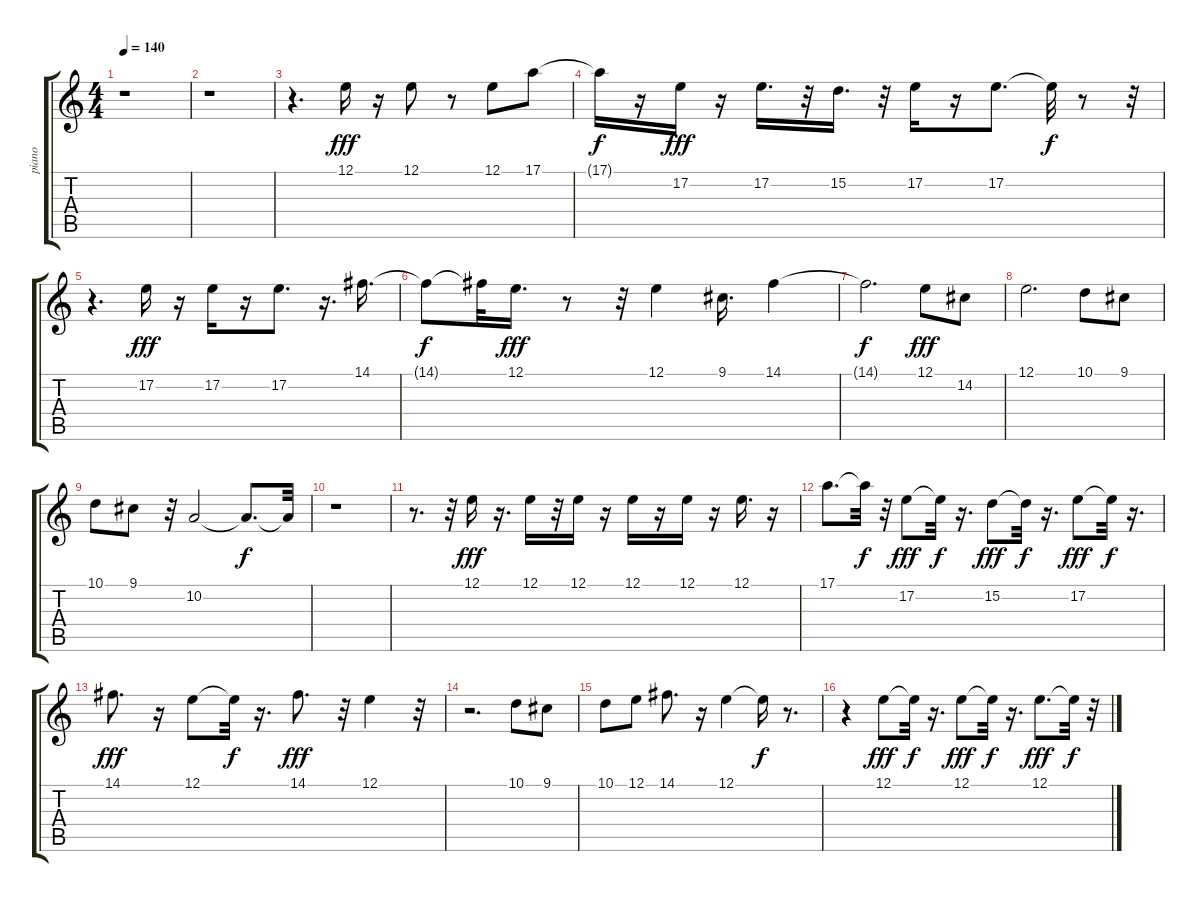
\track ("piano" "piano") {instrument acousticgrandpiano}
\staff {score tabs}
\tuning (E4 B3 G3 D3 A2 E2) {hide}
\ts (4 4)
\tempo 140
\clef g2
\ks c
r.1{dy f} |
r.1 |
r.4{d} 12.1.16{dy fff} r.16 12.1.8 r.8 12.1.8 17.1.8 |
17.1{t}.16{dy f} r.16 17.2.16{dy fff} r.16 17.2.16{d} r.32 15.2.16{d} r.32 17.2.16 r.16 17.2.8{d} 17.2{t}.32{dy f} r.8 r.32 |
r.4{d} 17.2.16{dy fff} r.16 17.2.16 r.16 17.2.8{d} r.16{d} 14.1.16{d} |
14.1{t}.8{dy f} 14.1{t}.32 12.1.16{d dy fff} r.8 r.32 12.1.4 9.1.16{d} 14.1.4 |
14.1{t}.2{d dy f} 12.1.8{dy fff} 14.2.8 |
12.1.2{d} 10.1.8 9.1.8 |
10.1.8 9.1.8 r.32 10.2.2 10.2{t}.8{d dy f} 10.2{t}.32 |
r.1 |
r.8{d} r.32 12.1.16{dy fff} r.16{d} 12.1.16 r.32 12.1.16 r.16 12.1.16 r.16 12.1.16 r.16 12.1.16{d} r.16 |
17.1.8{d} 17.1{t}.32{dy f} r.32 17.2.8{dy fff} 17.2{t}.32{dy f} r.16{d} 15.2.8{dy fff} 15.2{t}.32{dy f} r.16{d} 17.2.8{dy fff} 17.2{t}.32{dy f} r.16{d} |
14.1.8{d dy fff} r.16 12.1.8 12.1{t}.32{dy f} r.16{d} 14.1.8{d dy fff} r.32 12.1.4 r.32 |
r.2{d} 10.1.8 9.1.8 |
10.1.8 12.1.8 14.1.8{d} r.16 12.1.4 12.1{t}.16{dy f} r.8{d} |
r.4 12.1.8{dy fff} 12.1{t}.32{dy f} r.16{d} 12.1.8{dy fff} 12.1{t}.32{dy f} r.16{d} 12.1.8{d dy fff} 12.1{t}.32{dy f} r.32
